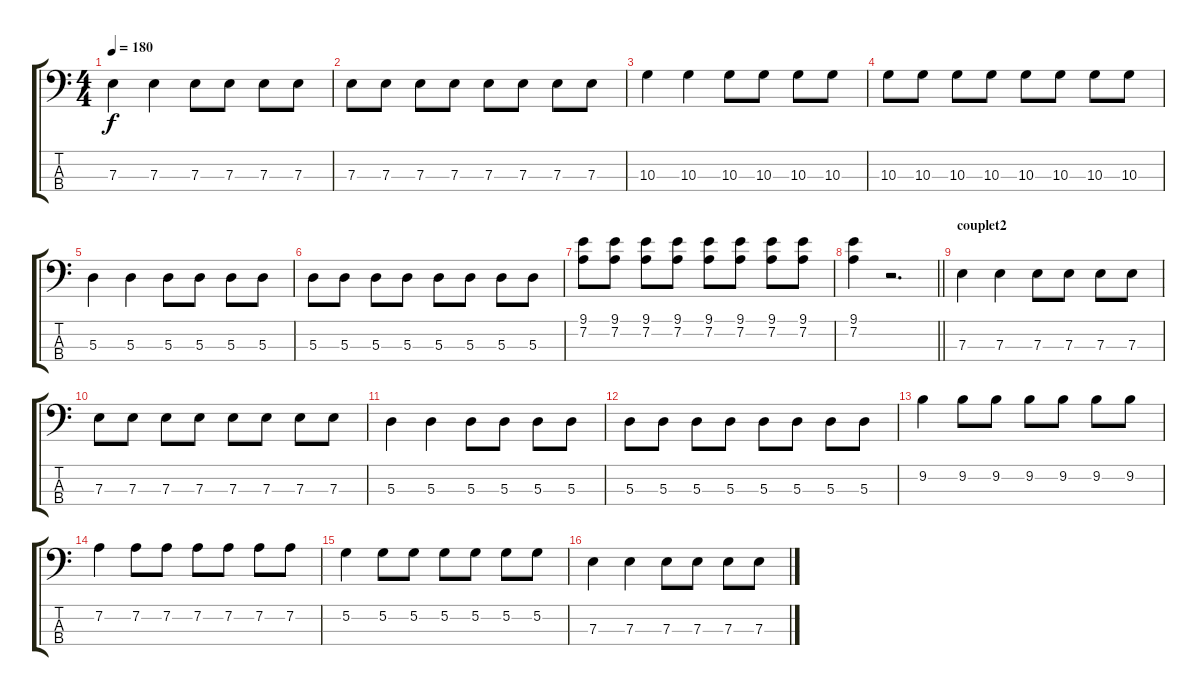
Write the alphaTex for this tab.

\track "" {instrument electricbasspick}
\staff {score tabs}
\tuning (G2 D2 A1 E1) {hide}
\ts (4 4)
\tempo 180
\clef f4
\ks c
7.3.4{dy f} 7.3.4 7.3.8 7.3.8 7.3.8 7.3.8 |
7.3.8 7.3.8 7.3.8 7.3.8 7.3.8 7.3.8 7.3.8 7.3.8 |
10.3.4 10.3.4 10.3.8 10.3.8 10.3.8 10.3.8 |
10.3.8 10.3.8 10.3.8 10.3.8 10.3.8 10.3.8 10.3.8 10.3.8 |
5.3.4 5.3.4 5.3.8 5.3.8 5.3.8 5.3.8 |
5.3.8 5.3.8 5.3.8 5.3.8 5.3.8 5.3.8 5.3.8 5.3.8 |
(9.1 7.2).8 (9.1 7.2).8 (9.1 7.2).8 (9.1 7.2).8 (9.1 7.2).8 (9.1 7.2).8 (9.1 7.2).8 (9.1 7.2).8 |
\barLineRight lightlight
(9.1 7.2).4 r.2{d} |
\section ("" "couplet2")
7.3.4 7.3.4 7.3.8 7.3.8 7.3.8 7.3.8 |
7.3.8 7.3.8 7.3.8 7.3.8 7.3.8 7.3.8 7.3.8 7.3.8 |
5.3.4 5.3.4 5.3.8 5.3.8 5.3.8 5.3.8 |
5.3.8 5.3.8 5.3.8 5.3.8 5.3.8 5.3.8 5.3.8 5.3.8 |
9.2.4 9.2.8 9.2.8 9.2.8 9.2.8 9.2.8 9.2.8 |
7.2.4 7.2.8 7.2.8 7.2.8 7.2.8 7.2.8 7.2.8 |
5.2.4 5.2.8 5.2.8 5.2.8 5.2.8 5.2.8 5.2.8 |
7.3.4 7.3.4 7.3.8 7.3.8 7.3.8 7.3.8
